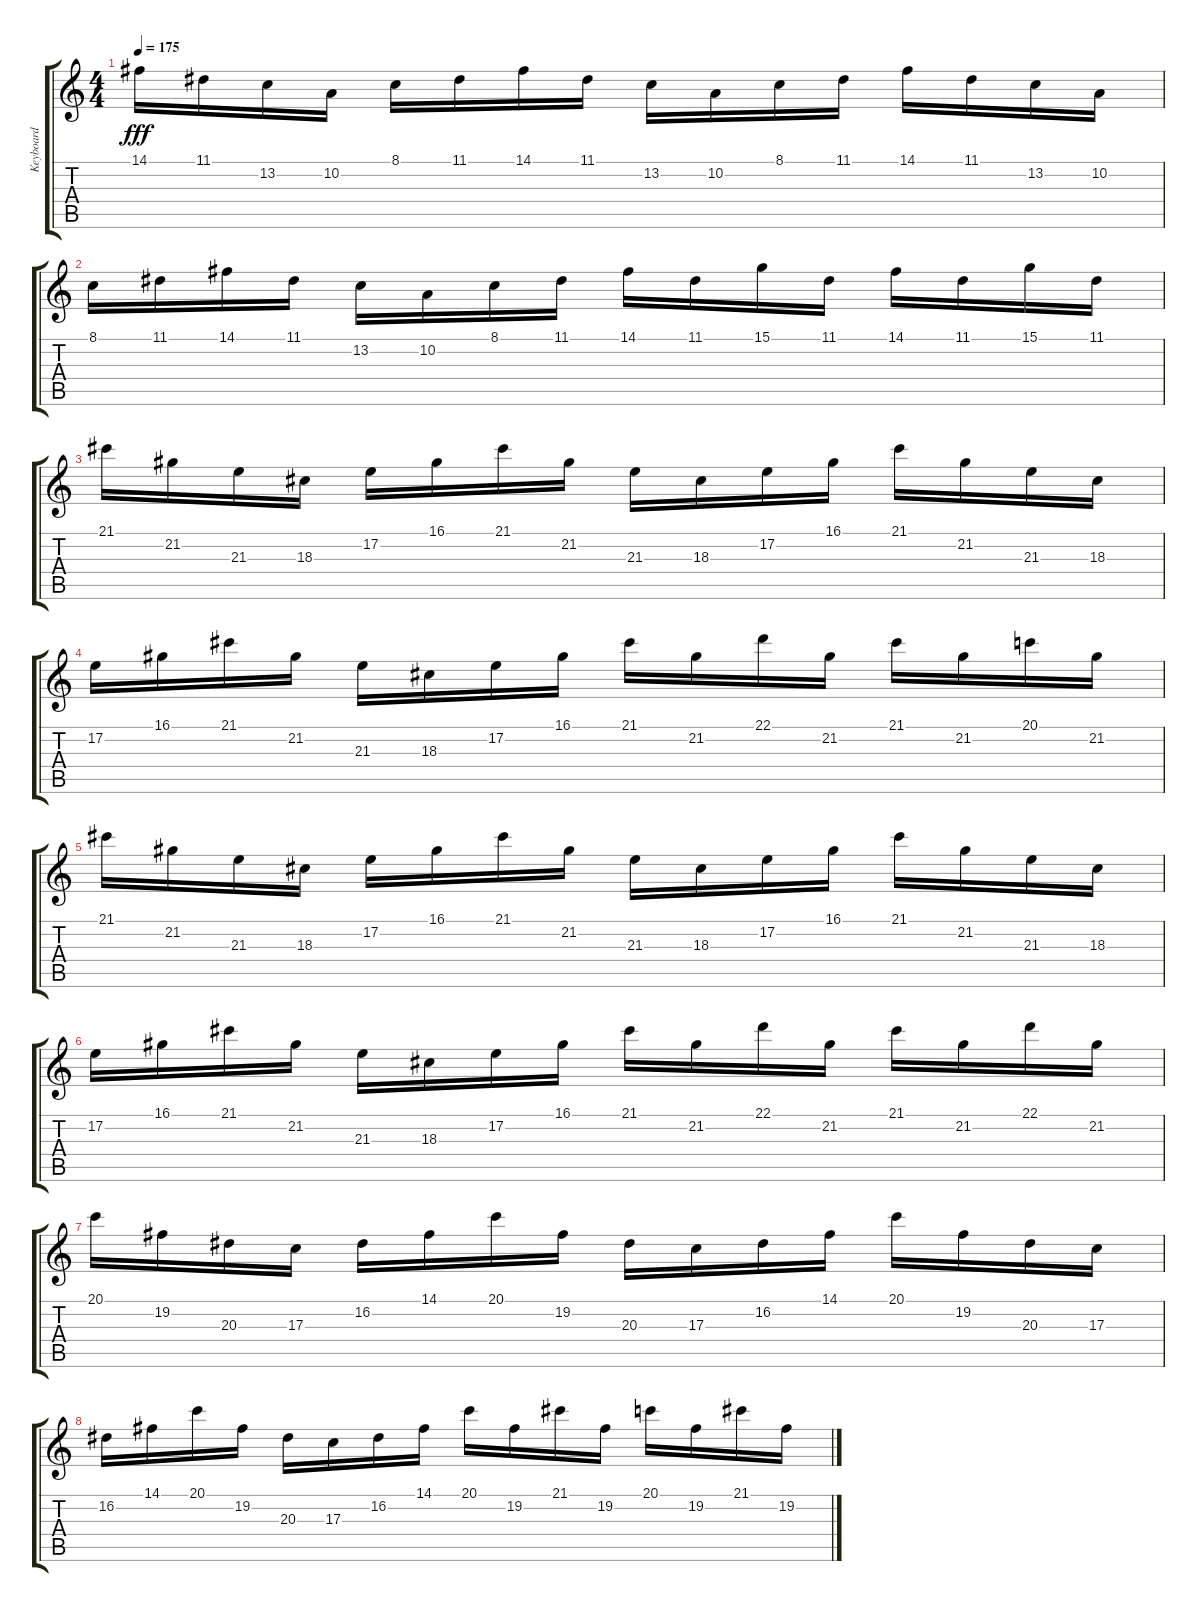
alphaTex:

\track ("Keyboard" "Keyboard") {instrument harpsichord}
\staff {score tabs}
\tuning (E4 B3 G3 D3 A2 E2) {hide}
\ts (4 4)
\tempo 175
\clef g2
\ks c
14.1.16{dy fff} 11.1.16 13.2.16 10.2.16 8.1.16 11.1.16 14.1.16 11.1.16 13.2.16 10.2.16 8.1.16 11.1.16 14.1.16 11.1.16 13.2.16 10.2.16 |
8.1.16 11.1.16 14.1.16 11.1.16 13.2.16 10.2.16 8.1.16 11.1.16 14.1.16 11.1.16 15.1.16 11.1.16 14.1.16 11.1.16 15.1.16 11.1.16 |
21.1.16 21.2.16 21.3.16 18.3.16 17.2.16 16.1.16 21.1.16 21.2.16 21.3.16 18.3.16 17.2.16 16.1.16 21.1.16 21.2.16 21.3.16 18.3.16 |
17.2.16 16.1.16 21.1.16 21.2.16 21.3.16 18.3.16 17.2.16 16.1.16 21.1.16 21.2.16 22.1.16 21.2.16 21.1.16 21.2.16 20.1.16 21.2.16 |
21.1.16 21.2.16 21.3.16 18.3.16 17.2.16 16.1.16 21.1.16 21.2.16 21.3.16 18.3.16 17.2.16 16.1.16 21.1.16 21.2.16 21.3.16 18.3.16 |
17.2.16 16.1.16 21.1.16 21.2.16 21.3.16 18.3.16 17.2.16 16.1.16 21.1.16 21.2.16 22.1.16 21.2.16 21.1.16 21.2.16 22.1.16 21.2.16 |
20.1.16 19.2.16 20.3.16 17.3.16 16.2.16 14.1.16 20.1.16 19.2.16 20.3.16 17.3.16 16.2.16 14.1.16 20.1.16 19.2.16 20.3.16 17.3.16 |
16.2.16 14.1.16 20.1.16 19.2.16 20.3.16 17.3.16 16.2.16 14.1.16 20.1.16 19.2.16 21.1.16 19.2.16 20.1.16 19.2.16 21.1.16 19.2.16
